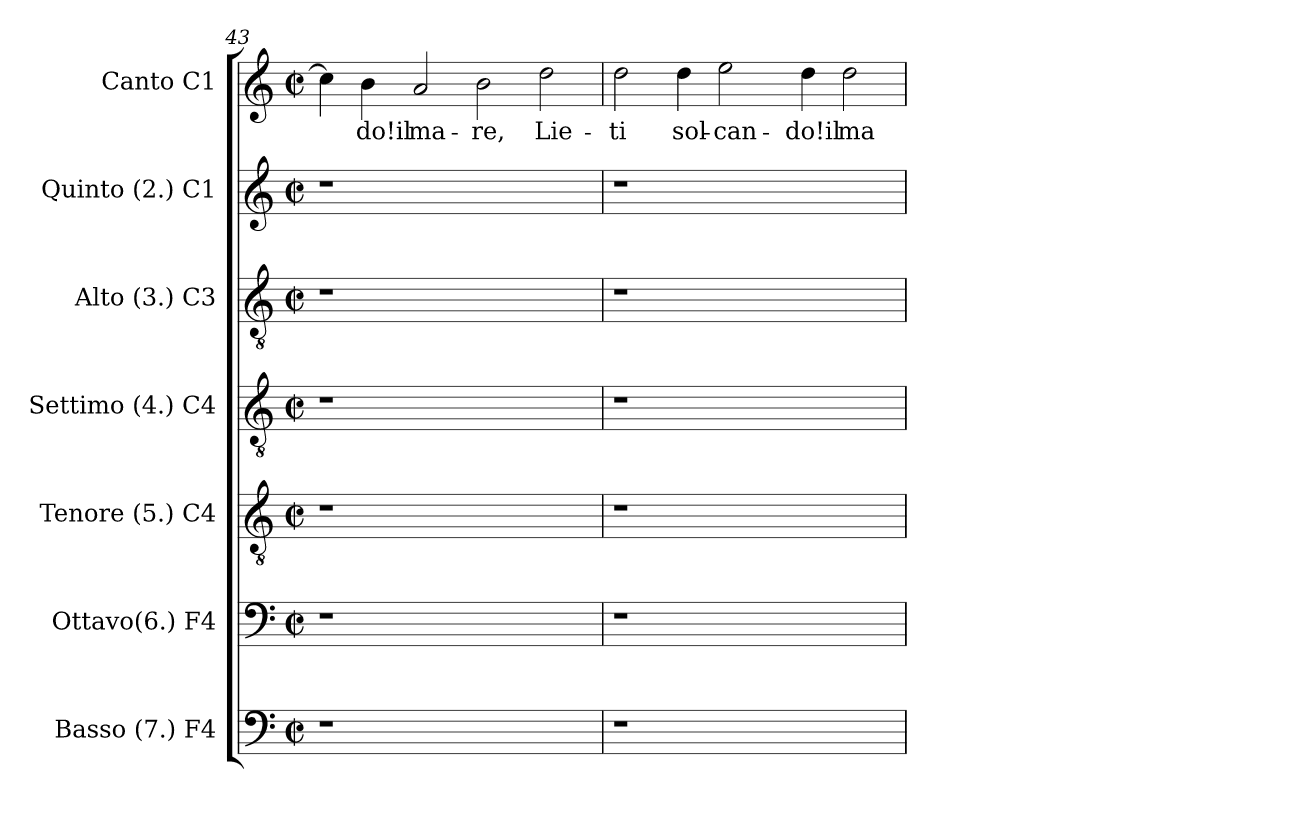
**kern	**kern	**kern	**kern	**kern	**kern	**kern	**text
*part7	*part6	*part5	*part4	*part3	*part2	*part1	*part1
*staff7	*staff6	*staff5	*staff4	*staff3	*staff2	*staff1	*staff1
*I"Basso (7.)  F4	*I"Ottavo(6.)  F4	*I"Tenore (5.)  C4	*I"Settimo (4.)  C4	*I"Alto (3.)  C3	*I"Quinto (2.)  C1	*I"Canto  C1	*
*	*	*I'T	*	*I'A	*	*I'C	*
*clefF4	*clefF4	*clefGv2	*clefGv2	*clefGv2	*clefG2	*clefG2	*
*k[]	*k[]	*k[]	*k[]	*k[]	*k[]	*k[]	*
*C:	*C:	*C:	*C:	*C:	*C:	*C:	*
*M2/2	*M2/2	*M2/2	*M2/2	*M2/2	*M2/2	*M2/2	*
*met(c|)	*met(c|)	*met(c|)	*met(c|)	*met(c|)	*met(c|)	*met(c|)	*
=43	=43	=43	=43	=43	=43	=43	=43
!	!	!	!	!	!	!	!LO:LY:b:cj
1r	1r	1r	1r	1r	1r	4cc\]	--
!	!	!	!	!	!	!	!LO:LY:b:cj
.	.	.	.	.	.	4b\	-do!il
!	!	!	!	!	!	!	!LO:LY:b:cj
.	.	.	.	.	.	2a/	ma-
!	!	!	!	!	!	!	!LO:LY:b:cj
1ryy	1ryy	1ryy	1ryy	1ryy	1ryy	2b\	-re,
!	!	!	!	!	!	!	!LO:LY:b:cj
.	.	.	.	.	.	2dd\	Lie-
=44	=44	=44	=44	=44	=44	=44	=44
!	!	!	!	!	!	!	!LO:LY:b:cj
1r	1r	1r	1r	1r	1r	2dd\	-ti
!	!	!	!	!	!	!	!LO:LY:b:cj
.	.	.	.	.	.	4dd\	sol-
!	!	!	!	!	!	!	!LO:LY:b:cj
.	.	.	.	.	.	2ee\	-can-
1ryy	1ryy	1ryy	1ryy	1ryy	1ryy	.	.
!	!	!	!	!	!	!	!LO:LY:b:cj
.	.	.	.	.	.	4dd\	-do!il
!	!	!	!	!	!	!	!LO:LY:b:cj
.	.	.	.	.	.	2dd\	ma-
=	=	=	=	=	=	=	=
*-	*-	*-	*-	*-	*-	*-	*-
